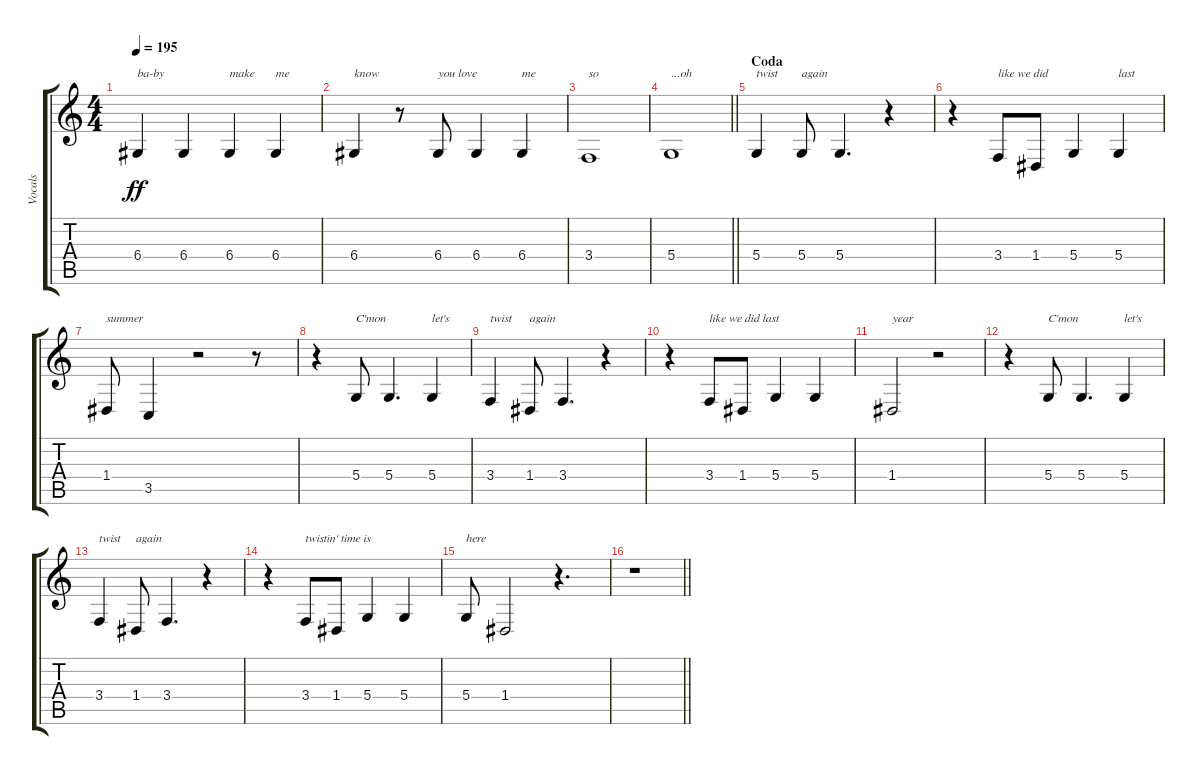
\track ("Vocals" "Vocals") {instrument tenorsax}
\staff {score tabs}
\tuning (E4 B3 G3 D3 A2 E2) {hide}
\ts (4 4)
\tempo 195
\clef g2
\ks c
6.4.4{txt "ba-by" dy ff} 6.4.4 6.4.4{txt "make"} 6.4.4{txt "me"} |
6.4.4{txt "know"} r.8 6.4.8{txt "you love"} 6.4.4 6.4.4{txt "me"} |
3.4.1{txt "so"} |
\barLineRight lightlight
5.4.1{txt "...oh"} |
\section ("" "Coda")
5.4.4{txt "twist"} 5.4.8{txt "again"} 5.4.4{d} r.4 |
r.4 3.4.8{txt "like we did "} 1.4.8 5.4.4 5.4.4{txt "last"} |
1.4.8{txt "summer"} 3.5.4 r.2 r.8 |
r.4 5.4.8{txt "C'mon"} 5.4.4{d} 5.4.4{txt "let's"} |
3.4.4{txt "twist"} 1.4.8{txt "again"} 3.4.4{d} r.4 |
r.4 3.4.8{txt "like we did last"} 1.4.8 5.4.4 5.4.4 |
1.4.2{txt "year"} r.2 |
r.4 5.4.8{txt "C'mon"} 5.4.4{d} 5.4.4{txt "let's"} |
3.4.4{txt "twist"} 1.4.8{txt "again"} 3.4.4{d} r.4 |
r.4 3.4.8{txt "twistin' time is"} 1.4.8 5.4.4 5.4.4 |
5.4.8{txt "here"} 1.4.2 r.4{d} |
\barLineRight lightlight
r.1
